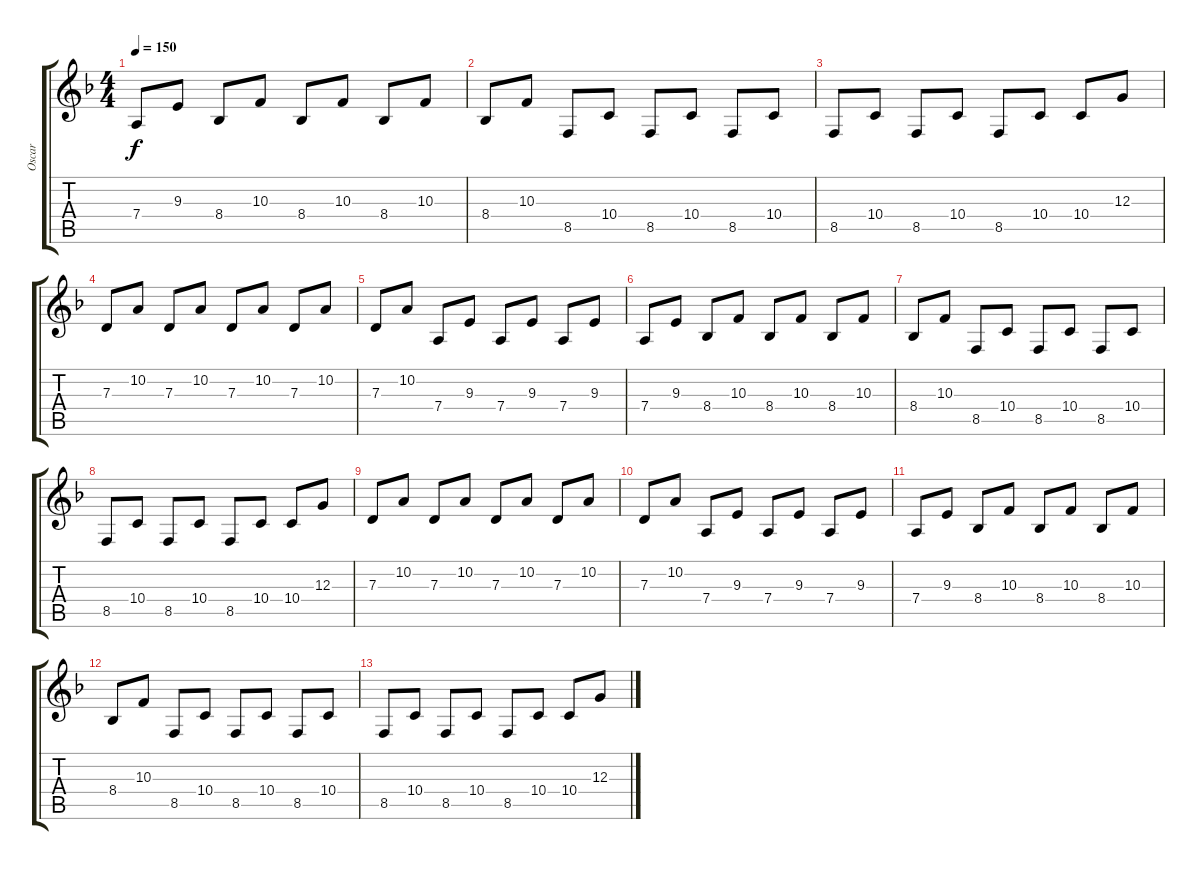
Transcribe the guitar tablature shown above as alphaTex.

\track ("Oscar" "Oscar") {instrument acousticgrandpiano}
\staff {score tabs}
\tuning (E4 B3 G3 D3 A2 E2) {hide}
\ts (4 4)
\tempo 150
\clef g2
\ks dminor
7.4.8{dy f} 9.3.8 8.4.8 10.3.8 8.4.8 10.3.8 8.4.8 10.3.8 |
8.4.8 10.3.8 8.5.8 10.4.8 8.5.8 10.4.8 8.5.8 10.4.8 |
8.5.8 10.4.8 8.5.8 10.4.8 8.5.8 10.4.8 10.4.8 12.3.8 |
7.3.8 10.2.8 7.3.8 10.2.8 7.3.8 10.2.8 7.3.8 10.2.8 |
7.3.8 10.2.8 7.4.8 9.3.8 7.4.8 9.3.8 7.4.8 9.3.8 |
7.4.8 9.3.8 8.4.8 10.3.8 8.4.8 10.3.8 8.4.8 10.3.8 |
8.4.8 10.3.8 8.5.8 10.4.8 8.5.8 10.4.8 8.5.8 10.4.8 |
8.5.8 10.4.8 8.5.8 10.4.8 8.5.8 10.4.8 10.4.8 12.3.8 |
7.3.8 10.2.8 7.3.8 10.2.8 7.3.8 10.2.8 7.3.8 10.2.8 |
7.3.8 10.2.8 7.4.8 9.3.8 7.4.8 9.3.8 7.4.8 9.3.8 |
7.4.8 9.3.8 8.4.8 10.3.8 8.4.8 10.3.8 8.4.8 10.3.8 |
8.4.8 10.3.8 8.5.8 10.4.8 8.5.8 10.4.8 8.5.8 10.4.8 |
8.5.8 10.4.8 8.5.8 10.4.8 8.5.8 10.4.8 10.4.8 12.3.8
